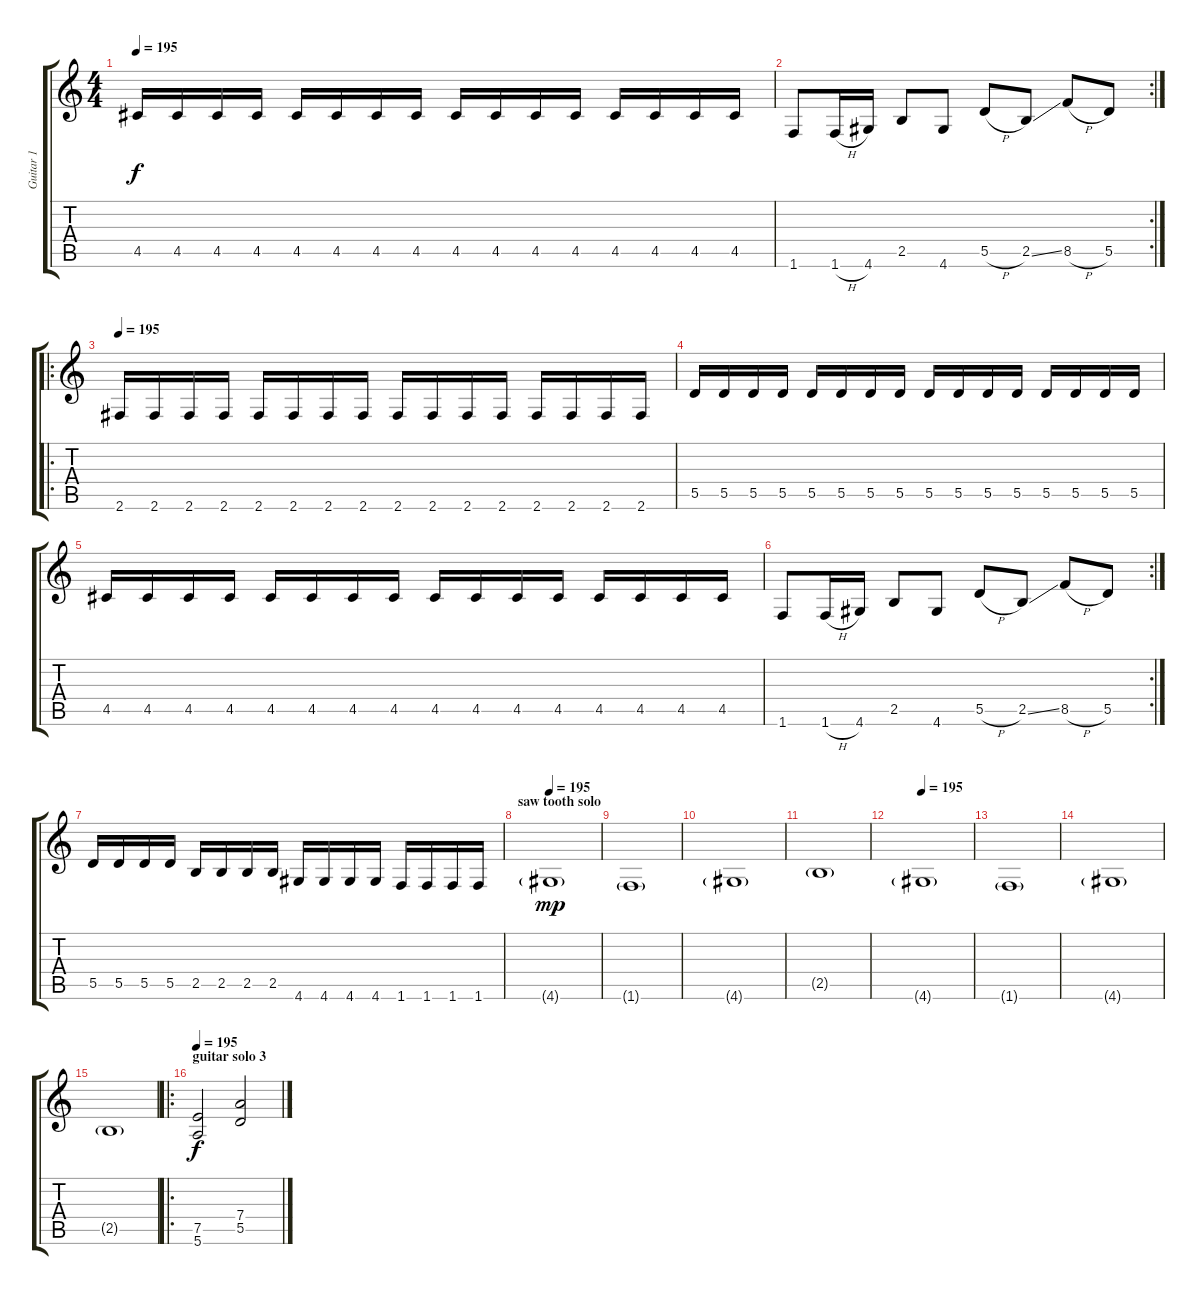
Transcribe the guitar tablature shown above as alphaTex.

\track ("Guitar 1" "Guitar 1") {instrument distortionguitar}
\staff {score tabs}
\tuning (E4 B3 G3 D3 A2 E2) {hide}
\ts (4 4)
\tempo 195
\clef g2
\ks c
4.5.16{dy f} 4.5.16 4.5.16 4.5.16 4.5.16 4.5.16 4.5.16 4.5.16 4.5.16 4.5.16 4.5.16 4.5.16 4.5.16 4.5.16 4.5.16 4.5.16 |
\rc 2
1.6.8 1.6{h}.16 4.6.16 2.5.8 4.6.8 5.5{h}.8 2.5{ss}.8 8.5{h}.8 5.5.8 |
\ro
\tempo 195
2.6.16 2.6.16 2.6.16 2.6.16 2.6.16 2.6.16 2.6.16 2.6.16 2.6.16 2.6.16 2.6.16 2.6.16 2.6.16 2.6.16 2.6.16 2.6.16 |
5.5.16 5.5.16 5.5.16 5.5.16 5.5.16 5.5.16 5.5.16 5.5.16 5.5.16 5.5.16 5.5.16 5.5.16 5.5.16 5.5.16 5.5.16 5.5.16 |
4.5.16 4.5.16 4.5.16 4.5.16 4.5.16 4.5.16 4.5.16 4.5.16 4.5.16 4.5.16 4.5.16 4.5.16 4.5.16 4.5.16 4.5.16 4.5.16 |
\rc 2
1.6.8 1.6{h}.16 4.6.16 2.5.8 4.6.8 5.5{h}.8 2.5{ss}.8 8.5{h}.8 5.5.8 |
5.5.16 5.5.16 5.5.16 5.5.16 2.5.16 2.5.16 2.5.16 2.5.16 4.6.16 4.6.16 4.6.16 4.6.16 1.6.16 1.6.16 1.6.16 1.6.16 |
\section ("" "saw tooth solo")
\tempo 195
4.6{g}.1{dy mp} |
1.6{g}.1 |
4.6{g}.1 |
2.5{g}.1 |
\tempo 195
4.6{g}.1 |
1.6{g}.1 |
4.6{g}.1 |
2.5{g}.1 |
\ro
\section ("" "guitar solo 3")
\tempo 195
(7.5 5.6).2{dy f} (7.4 5.5).2
